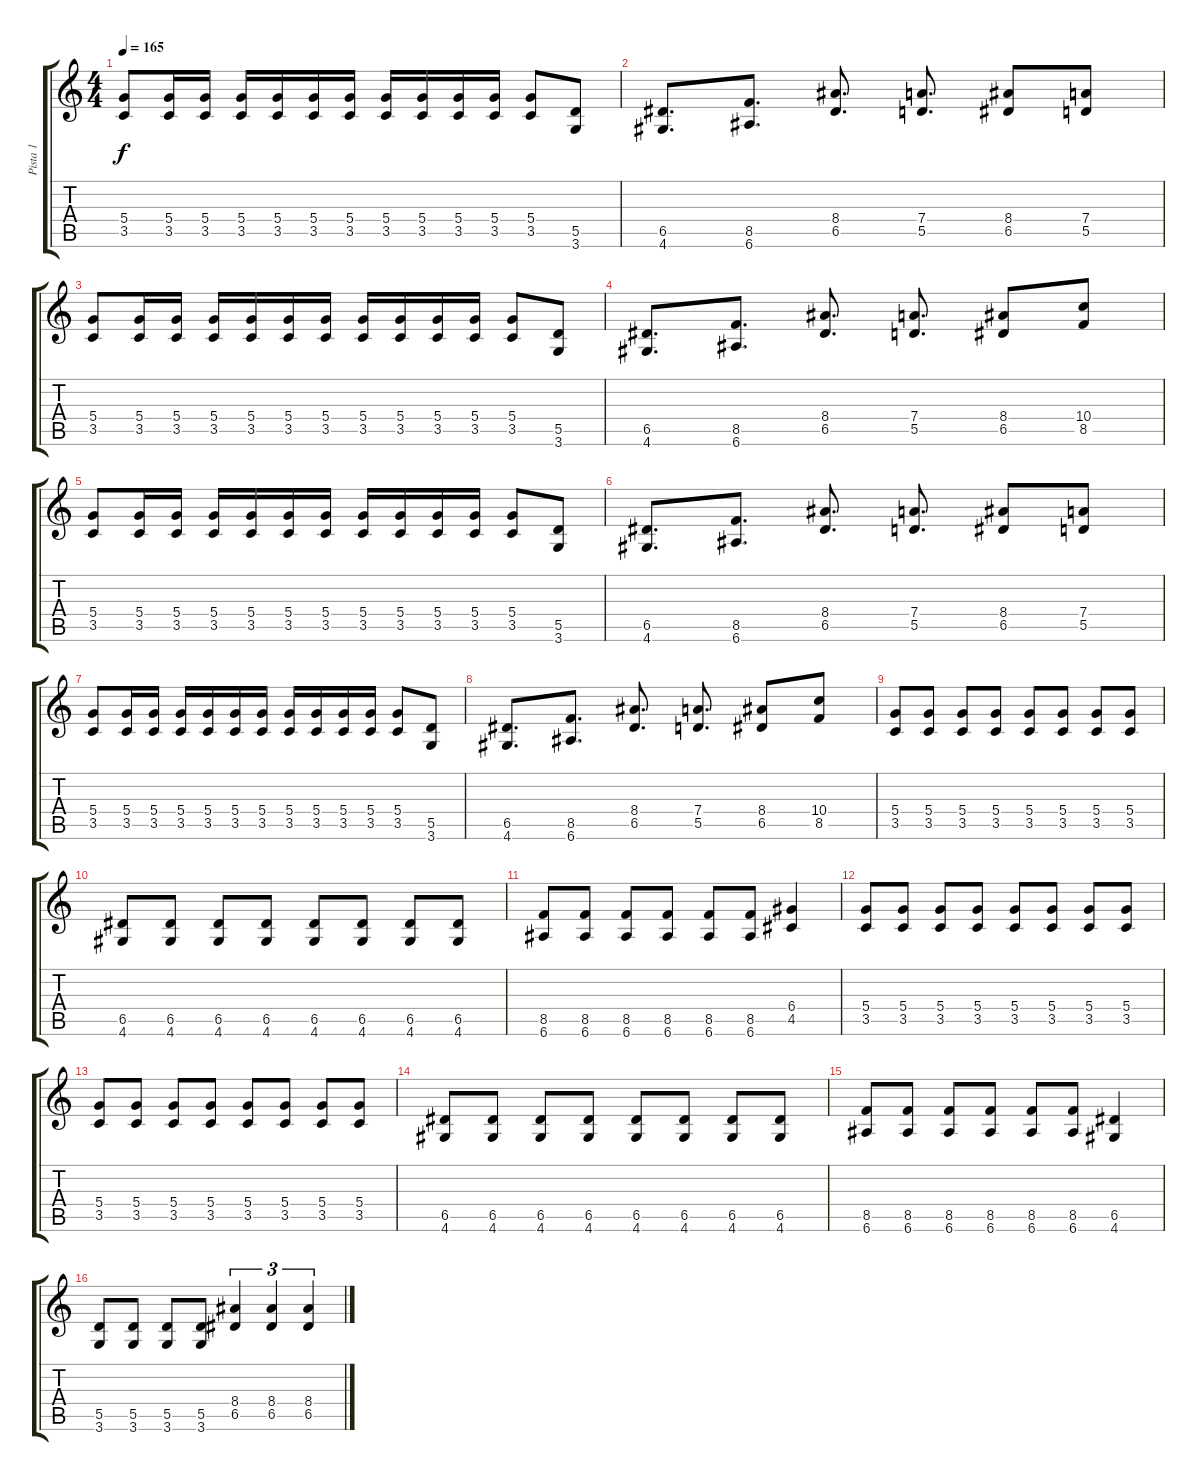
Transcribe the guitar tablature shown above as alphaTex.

\track ("Pista 1" "Pista 1") {instrument distortionguitar}
\staff {score tabs}
\tuning (E4 B3 G3 D3 A2 E2) {hide}
\ts (4 4)
\tempo 165
\clef g2
\ks c
(5.4 3.5).8{dy f} (5.4 3.5).16 (5.4 3.5).16 (5.4 3.5).16 (5.4 3.5).16 (5.4 3.5).16 (5.4 3.5).16 (5.4 3.5).16 (5.4 3.5).16 (5.4 3.5).16 (5.4 3.5).16 (5.4 3.5).8 (5.5 3.6).8 |
(6.5 4.6).8{d} (8.5 6.6).8{d} (8.4 6.5).8{d} (7.4 5.5).8{d} (8.4 6.5).8 (7.4 5.5).8 |
(5.4 3.5).8 (5.4 3.5).16 (5.4 3.5).16 (5.4 3.5).16 (5.4 3.5).16 (5.4 3.5).16 (5.4 3.5).16 (5.4 3.5).16 (5.4 3.5).16 (5.4 3.5).16 (5.4 3.5).16 (5.4 3.5).8 (5.5 3.6).8 |
(6.5 4.6).8{d} (8.5 6.6).8{d} (8.4 6.5).8{d} (7.4 5.5).8{d} (8.4 6.5).8 (10.4 8.5).8 |
(5.4 3.5).8 (5.4 3.5).16 (5.4 3.5).16 (5.4 3.5).16 (5.4 3.5).16 (5.4 3.5).16 (5.4 3.5).16 (5.4 3.5).16 (5.4 3.5).16 (5.4 3.5).16 (5.4 3.5).16 (5.4 3.5).8 (5.5 3.6).8 |
(6.5 4.6).8{d} (8.5 6.6).8{d} (8.4 6.5).8{d} (7.4 5.5).8{d} (8.4 6.5).8 (7.4 5.5).8 |
(5.4 3.5).8 (5.4 3.5).16 (5.4 3.5).16 (5.4 3.5).16 (5.4 3.5).16 (5.4 3.5).16 (5.4 3.5).16 (5.4 3.5).16 (5.4 3.5).16 (5.4 3.5).16 (5.4 3.5).16 (5.4 3.5).8 (5.5 3.6).8 |
(6.5 4.6).8{d} (8.5 6.6).8{d} (8.4 6.5).8{d} (7.4 5.5).8{d} (8.4 6.5).8 (10.4 8.5).8 |
(5.4 3.5).8 (5.4 3.5).8 (5.4 3.5).8 (5.4 3.5).8 (5.4 3.5).8 (5.4 3.5).8 (5.4 3.5).8 (5.4 3.5).8 |
(6.5 4.6).8 (6.5 4.6).8 (6.5 4.6).8 (6.5 4.6).8 (6.5 4.6).8 (6.5 4.6).8 (6.5 4.6).8 (6.5 4.6).8 |
(8.5 6.6).8 (8.5 6.6).8 (8.5 6.6).8 (8.5 6.6).8 (8.5 6.6).8 (8.5 6.6).8 (6.4 4.5).4 |
(5.4 3.5).8 (5.4 3.5).8 (5.4 3.5).8 (5.4 3.5).8 (5.4 3.5).8 (5.4 3.5).8 (5.4 3.5).8 (5.4 3.5).8 |
(5.4 3.5).8 (5.4 3.5).8 (5.4 3.5).8 (5.4 3.5).8 (5.4 3.5).8 (5.4 3.5).8 (5.4 3.5).8 (5.4 3.5).8 |
(6.5 4.6).8 (6.5 4.6).8 (6.5 4.6).8 (6.5 4.6).8 (6.5 4.6).8 (6.5 4.6).8 (6.5 4.6).8 (6.5 4.6).8 |
(8.5 6.6).8 (8.5 6.6).8 (8.5 6.6).8 (8.5 6.6).8 (8.5 6.6).8 (8.5 6.6).8 (6.5 4.6).4 |
(5.5 3.6).8 (5.5 3.6).8 (5.5 3.6).8 (5.5 3.6).8 (8.4 6.5).4{tu (3 2)} (8.4 6.5).4{tu (3 2)} (8.4 6.5).4{tu (3 2)}
